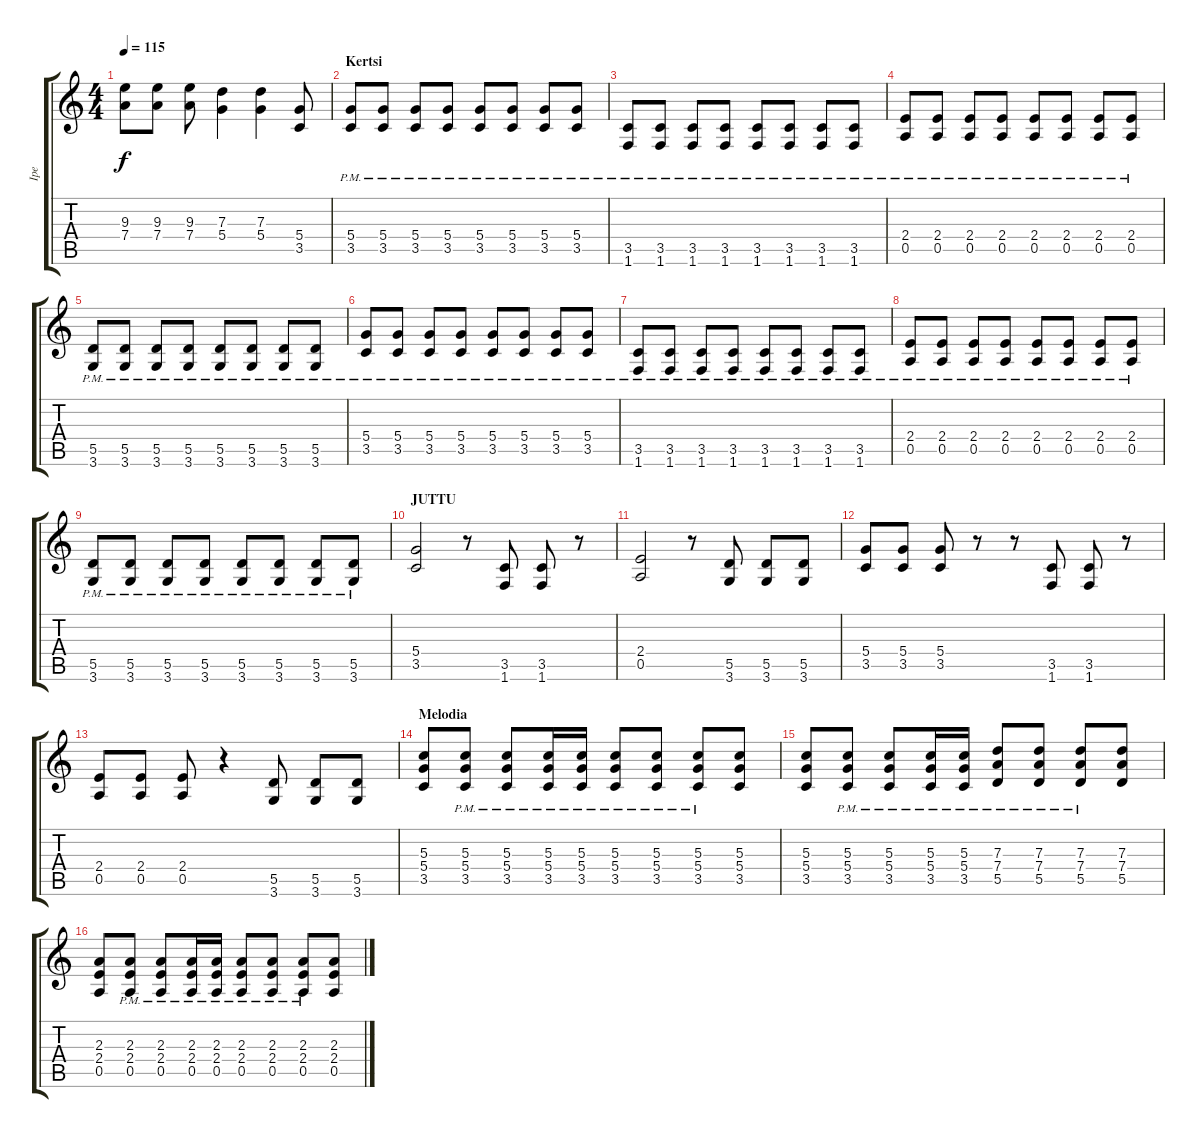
\track ("Ipe" "Ipe") {instrument electricguitarclean}
\staff {score tabs}
\tuning (E4 B3 G3 D3 A2 E2) {hide}
\ts (4 4)
\tempo 115
\clef g2
\ks c
(9.3 7.4).8{dy f} (9.3 7.4).8 (9.3 7.4).8 (7.3 5.4).4 (7.3 5.4).4 (5.4 3.5).8 |
\section ("" "Kertsi")
(5.4{pm} 3.5{pm}).8 (5.4{pm} 3.5{pm}).8 (5.4{pm} 3.5{pm}).8 (5.4{pm} 3.5{pm}).8 (5.4{pm} 3.5{pm}).8 (5.4{pm} 3.5{pm}).8 (5.4{pm} 3.5{pm}).8 (5.4{pm} 3.5{pm}).8 |
(3.5{pm} 1.6{pm}).8 (3.5{pm} 1.6{pm}).8 (3.5{pm} 1.6{pm}).8 (3.5{pm} 1.6{pm}).8 (3.5{pm} 1.6{pm}).8 (3.5{pm} 1.6{pm}).8 (3.5{pm} 1.6{pm}).8 (3.5{pm} 1.6{pm}).8 |
(2.4{pm} 0.5{pm}).8 (2.4{pm} 0.5{pm}).8 (2.4{pm} 0.5{pm}).8 (2.4{pm} 0.5{pm}).8 (2.4{pm} 0.5{pm}).8 (2.4{pm} 0.5{pm}).8 (2.4{pm} 0.5{pm}).8 (2.4{pm} 0.5{pm}).8 |
(5.5{pm} 3.6{pm}).8 (5.5{pm} 3.6{pm}).8 (5.5{pm} 3.6{pm}).8 (5.5{pm} 3.6{pm}).8 (5.5{pm} 3.6{pm}).8 (5.5{pm} 3.6{pm}).8 (5.5{pm} 3.6{pm}).8 (5.5{pm} 3.6{pm}).8 |
(5.4{pm} 3.5{pm}).8 (5.4{pm} 3.5{pm}).8 (5.4{pm} 3.5{pm}).8 (5.4{pm} 3.5{pm}).8 (5.4{pm} 3.5{pm}).8 (5.4{pm} 3.5{pm}).8 (5.4{pm} 3.5{pm}).8 (5.4{pm} 3.5{pm}).8 |
(3.5{pm} 1.6{pm}).8 (3.5{pm} 1.6{pm}).8 (3.5{pm} 1.6{pm}).8 (3.5{pm} 1.6{pm}).8 (3.5{pm} 1.6{pm}).8 (3.5{pm} 1.6{pm}).8 (3.5{pm} 1.6{pm}).8 (3.5{pm} 1.6{pm}).8 |
(2.4{pm} 0.5{pm}).8 (2.4{pm} 0.5{pm}).8 (2.4{pm} 0.5{pm}).8 (2.4{pm} 0.5{pm}).8 (2.4{pm} 0.5{pm}).8 (2.4{pm} 0.5{pm}).8 (2.4{pm} 0.5{pm}).8 (2.4{pm} 0.5{pm}).8 |
(5.5{pm} 3.6{pm}).8 (5.5{pm} 3.6{pm}).8 (5.5{pm} 3.6{pm}).8 (5.5{pm} 3.6{pm}).8 (5.5{pm} 3.6{pm}).8 (5.5{pm} 3.6{pm}).8 (5.5{pm} 3.6{pm}).8 (5.5{pm} 3.6{pm}).8 |
\section ("" "JUTTU")
(5.4 3.5).2 r.8 (3.5 1.6).8 (3.5 1.6).8 r.8 |
(2.4 0.5).2 r.8 (5.5 3.6).8 (5.5 3.6).8 (5.5 3.6).8 |
(5.4 3.5).8 (5.4 3.5).8 (5.4 3.5).8 r.8 r.8 (3.5 1.6).8 (3.5 1.6).8 r.8 |
(2.4 0.5).8 (2.4 0.5).8 (2.4 0.5).8 r.4 (5.5 3.6).8 (5.5 3.6).8 (5.5 3.6).8 |
\section ("" "Melodia")
(5.3 5.4 3.5).8 (5.3{pm} 5.4{pm} 3.5{pm}).8 (5.3{pm} 5.4{pm} 3.5{pm}).8 (5.3{pm} 5.4{pm} 3.5{pm}).16 (5.3{pm} 5.4{pm} 3.5{pm}).16 (5.3{pm} 5.4{pm} 3.5{pm}).8 (5.3{pm} 5.4{pm} 3.5{pm}).8 (5.3{pm} 5.4{pm} 3.5{pm}).8 (5.3 5.4 3.5).8 |
(5.3 5.4 3.5).8 (5.3{pm} 5.4{pm} 3.5{pm}).8 (5.3{pm} 5.4{pm} 3.5{pm}).8 (5.3{pm} 5.4{pm} 3.5{pm}).16 (5.3{pm} 5.4{pm} 3.5{pm}).16 (7.3{pm} 7.4{pm} 5.5{pm}).8 (7.3{pm} 7.4{pm} 5.5{pm}).8 (7.3{pm} 7.4{pm} 5.5{pm}).8 (7.3 7.4 5.5).8 |
(2.3 2.4 0.5).8 (2.3{pm} 2.4{pm} 0.5{pm}).8 (2.3{pm} 2.4{pm} 0.5{pm}).8 (2.3{pm} 2.4{pm} 0.5{pm}).16 (2.3{pm} 2.4{pm} 0.5{pm}).16 (2.3{pm} 2.4{pm} 0.5{pm}).8 (2.3{pm} 2.4{pm} 0.5{pm}).8 (2.3{pm} 2.4{pm} 0.5{pm}).8 (2.3 2.4 0.5).8
